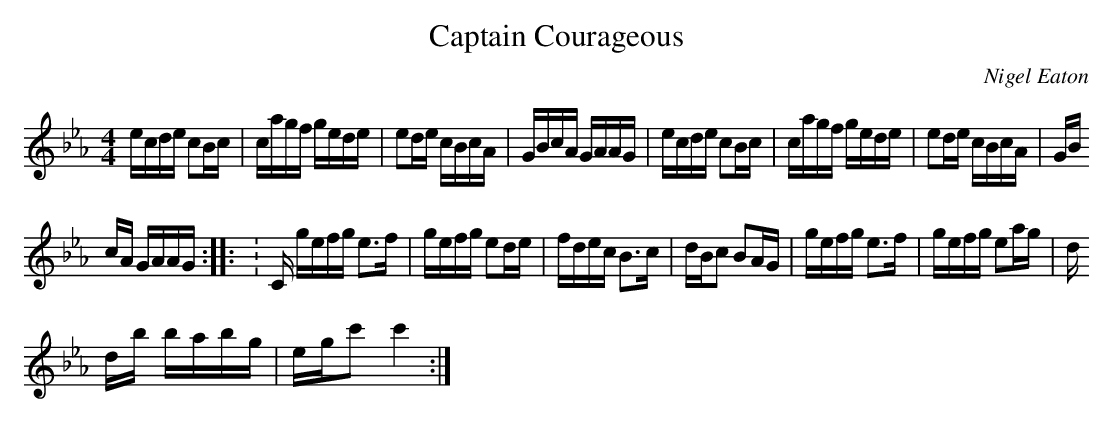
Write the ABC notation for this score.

X:1
T:Captain Courageous
M:4/4
L:1/16
C:Nigel Eaton
K:Eb
ecde c2Bc|cagf gede|e2de cBcA|GBcA GAAG|ecde c2Bc|cagf gede|e2de cBcA|GB
cA GAAG:|:K:C gefg e3f|gefg e2de|fdec B3c|dBc2 B2AG|gefg e3f|gefg e2ag|d
2db babg|egc'2 c'4:|
